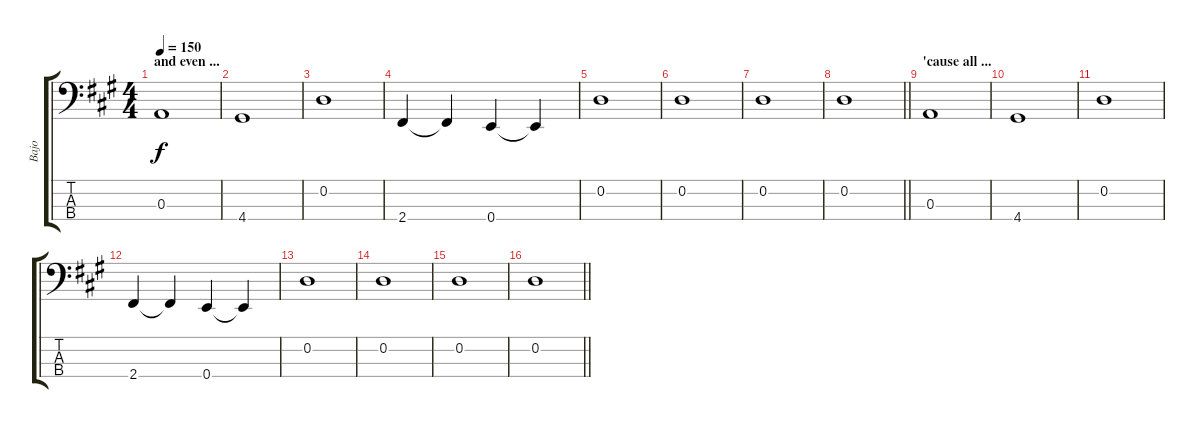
\track ("Bajo" "Bajo") {instrument electricbassfinger}
\staff {score tabs}
\tuning (G2 D2 A1 E1) {hide}
\ts (4 4)
\section ("" "and even ...")
\tempo 150
\clef f4
\ks a
0.3.1{dy f} |
4.4.1 |
0.2.1 |
2.4.4 2.4{t}.4 0.4.4 0.4{t}.4 |
0.2.1 |
0.2.1 |
0.2.1 |
\barLineRight lightlight
0.2.1 |
\section ("" "'cause all ...")
0.3.1 |
4.4.1 |
0.2.1 |
2.4.4 2.4{t}.4 0.4.4 0.4{t}.4 |
0.2.1 |
0.2.1 |
0.2.1 |
\barLineRight lightlight
0.2.1
